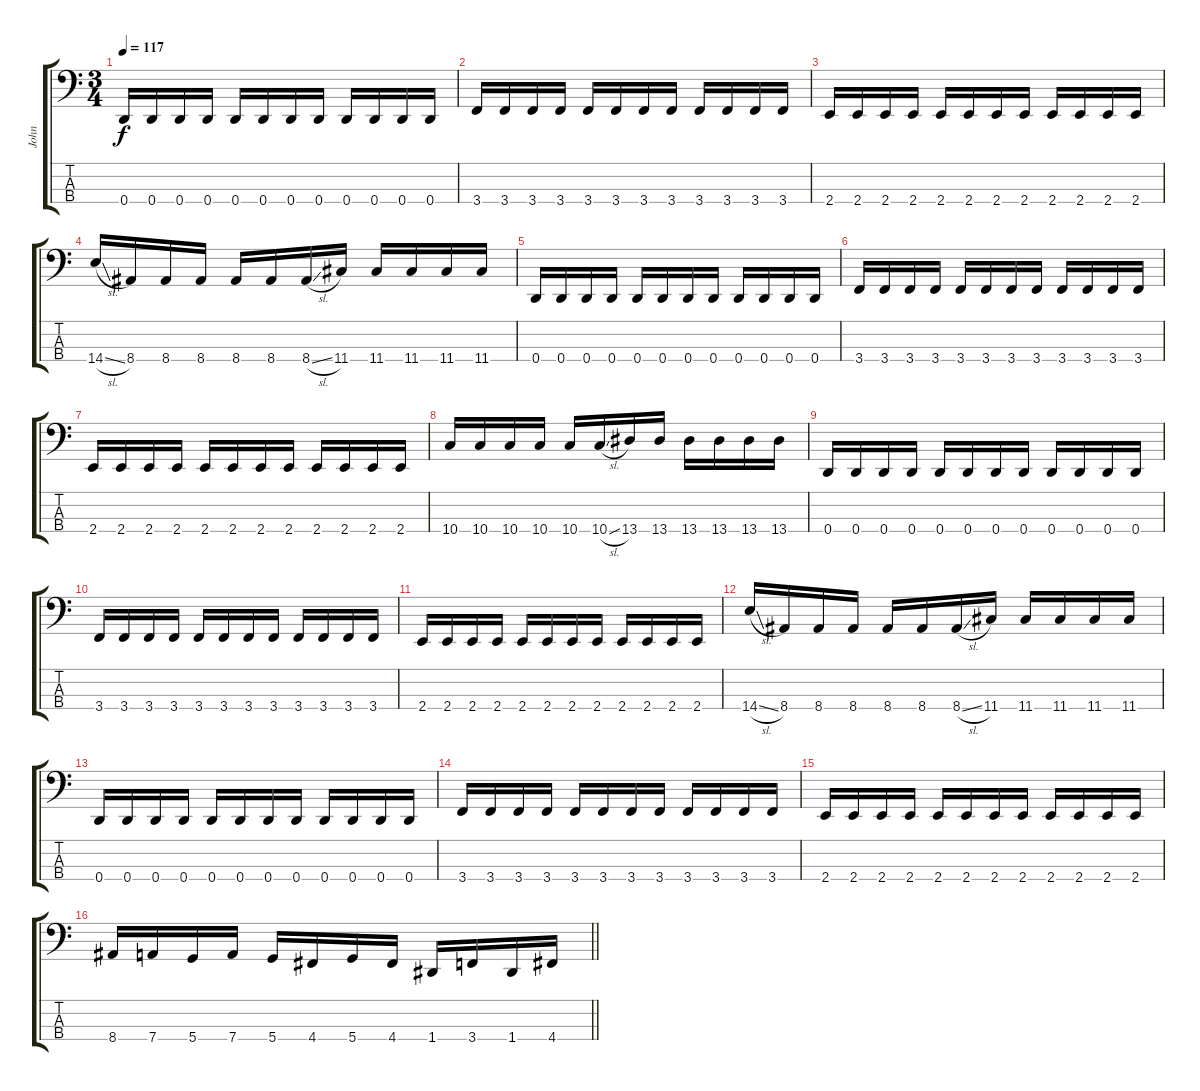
\track ("John" "John") {instrument electricbassfinger}
\staff {score tabs}
\tuning (G2 D2 A1 D1) {hide}
\ts (3 4)
\tempo 117
\clef f4
\ks c
0.4.16{dy f} 0.4.16 0.4.16 0.4.16 0.4.16 0.4.16 0.4.16 0.4.16 0.4.16 0.4.16 0.4.16 0.4.16 |
3.4.16 3.4.16 3.4.16 3.4.16 3.4.16 3.4.16 3.4.16 3.4.16 3.4.16 3.4.16 3.4.16 3.4.16 |
2.4.16 2.4.16 2.4.16 2.4.16 2.4.16 2.4.16 2.4.16 2.4.16 2.4.16 2.4.16 2.4.16 2.4.16 |
14.4{sl}.16 8.4.16 8.4.16 8.4.16 8.4.16 8.4.16 8.4{sl}.16 11.4.16 11.4.16 11.4.16 11.4.16 11.4.16 |
0.4.16 0.4.16 0.4.16 0.4.16 0.4.16 0.4.16 0.4.16 0.4.16 0.4.16 0.4.16 0.4.16 0.4.16 |
3.4.16 3.4.16 3.4.16 3.4.16 3.4.16 3.4.16 3.4.16 3.4.16 3.4.16 3.4.16 3.4.16 3.4.16 |
2.4.16 2.4.16 2.4.16 2.4.16 2.4.16 2.4.16 2.4.16 2.4.16 2.4.16 2.4.16 2.4.16 2.4.16 |
10.4.16 10.4.16 10.4.16 10.4.16 10.4.16 10.4{sl}.16 13.4.16 13.4.16 13.4.16 13.4.16 13.4.16 13.4.16 |
0.4.16 0.4.16 0.4.16 0.4.16 0.4.16 0.4.16 0.4.16 0.4.16 0.4.16 0.4.16 0.4.16 0.4.16 |
3.4.16 3.4.16 3.4.16 3.4.16 3.4.16 3.4.16 3.4.16 3.4.16 3.4.16 3.4.16 3.4.16 3.4.16 |
2.4.16 2.4.16 2.4.16 2.4.16 2.4.16 2.4.16 2.4.16 2.4.16 2.4.16 2.4.16 2.4.16 2.4.16 |
14.4{sl}.16 8.4.16 8.4.16 8.4.16 8.4.16 8.4.16 8.4{sl}.16 11.4.16 11.4.16 11.4.16 11.4.16 11.4.16 |
0.4.16 0.4.16 0.4.16 0.4.16 0.4.16 0.4.16 0.4.16 0.4.16 0.4.16 0.4.16 0.4.16 0.4.16 |
3.4.16 3.4.16 3.4.16 3.4.16 3.4.16 3.4.16 3.4.16 3.4.16 3.4.16 3.4.16 3.4.16 3.4.16 |
2.4.16 2.4.16 2.4.16 2.4.16 2.4.16 2.4.16 2.4.16 2.4.16 2.4.16 2.4.16 2.4.16 2.4.16 |
\barLineRight lightlight
8.4.16 7.4.16 5.4.16 7.4.16 5.4.16 4.4.16 5.4.16 4.4.16 1.4.16 3.4.16 1.4.16 4.4.16
